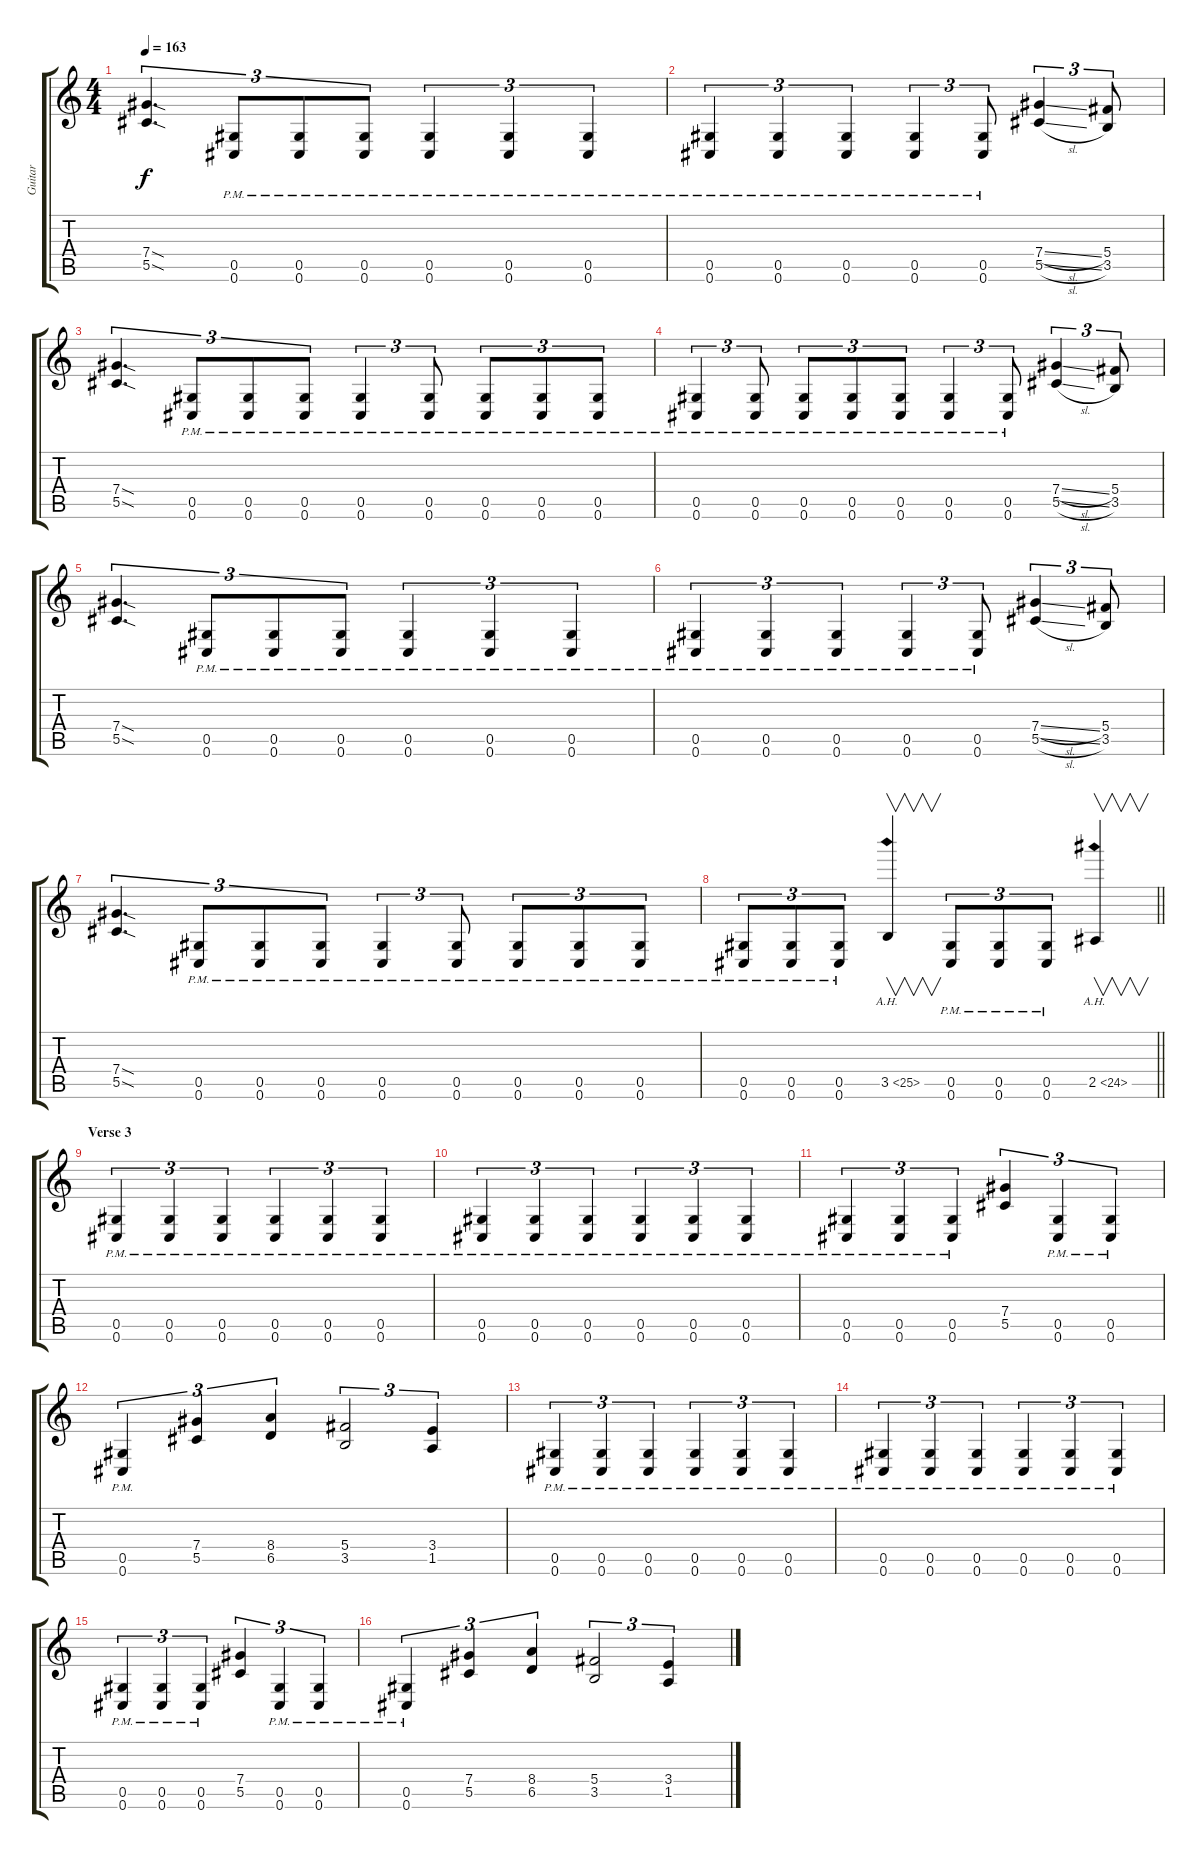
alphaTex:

\track ("Guitar" "Guitar") {instrument distortionguitar}
\staff {score tabs}
\tuning (Eb4 Bb3 Gb3 Db3 Ab2 Db2) {hide}
\ts (4 4)
\tempo 163
\clef g2
\ks c
(7.4{sod} 5.5{sod}).4{d tu (3 2) dy f} (0.5{pm} 0.6{pm}).8{tu (3 2)} (0.5{pm} 0.6{pm}).8{tu (3 2)} (0.5{pm} 0.6{pm}).8{tu (3 2)} (0.5{pm} 0.6{pm}).4{tu (3 2)} (0.5{pm} 0.6{pm}).4{tu (3 2)} (0.5{pm} 0.6{pm}).4{tu (3 2)} |
(0.5{pm} 0.6{pm}).4{tu (3 2)} (0.5{pm} 0.6{pm}).4{tu (3 2)} (0.5{pm} 0.6{pm}).4{tu (3 2)} (0.5{pm} 0.6{pm}).4{tu (3 2)} (0.5{pm} 0.6{pm}).8{tu (3 2)} (7.4{sl} 5.5{sl}).4{tu (3 2)} (5.4 3.5).8{tu (3 2)} |
(7.4{sod} 5.5{sod}).4{d tu (3 2)} (0.5{pm} 0.6{pm}).8{tu (3 2)} (0.5{pm} 0.6{pm}).8{tu (3 2)} (0.5{pm} 0.6{pm}).8{tu (3 2)} (0.5{pm} 0.6{pm}).4{tu (3 2)} (0.5{pm} 0.6{pm}).8{tu (3 2)} (0.5{pm} 0.6{pm}).8{tu (3 2)} (0.5{pm} 0.6{pm}).8{tu (3 2)} (0.5{pm} 0.6{pm}).8{tu (3 2)} |
(0.5{pm} 0.6{pm}).4{tu (3 2)} (0.5{pm} 0.6{pm}).8{tu (3 2)} (0.5{pm} 0.6{pm}).8{tu (3 2)} (0.5{pm} 0.6{pm}).8{tu (3 2)} (0.5{pm} 0.6{pm}).8{tu (3 2)} (0.5{pm} 0.6{pm}).4{tu (3 2)} (0.5{pm} 0.6{pm}).8{tu (3 2)} (7.4{sl} 5.5{sl}).4{tu (3 2)} (5.4 3.5).8{tu (3 2)} |
(7.4{sod} 5.5{sod}).4{d tu (3 2)} (0.5{pm} 0.6{pm}).8{tu (3 2)} (0.5{pm} 0.6{pm}).8{tu (3 2)} (0.5{pm} 0.6{pm}).8{tu (3 2)} (0.5{pm} 0.6{pm}).4{tu (3 2)} (0.5{pm} 0.6{pm}).4{tu (3 2)} (0.5{pm} 0.6{pm}).4{tu (3 2)} |
(0.5{pm} 0.6{pm}).4{tu (3 2)} (0.5{pm} 0.6{pm}).4{tu (3 2)} (0.5{pm} 0.6{pm}).4{tu (3 2)} (0.5{pm} 0.6{pm}).4{tu (3 2)} (0.5{pm} 0.6{pm}).8{tu (3 2)} (7.4{sl} 5.5{sl}).4{tu (3 2)} (5.4 3.5).8{tu (3 2)} |
(7.4{sod} 5.5{sod}).4{d tu (3 2)} (0.5{pm} 0.6{pm}).8{tu (3 2)} (0.5{pm} 0.6{pm}).8{tu (3 2)} (0.5{pm} 0.6{pm}).8{tu (3 2)} (0.5{pm} 0.6{pm}).4{tu (3 2)} (0.5{pm} 0.6{pm}).8{tu (3 2)} (0.5{pm} 0.6{pm}).8{tu (3 2)} (0.5{pm} 0.6{pm}).8{tu (3 2)} (0.5{pm} 0.6{pm}).8{tu (3 2)} |
\barLineRight lightlight
(0.5{pm} 0.6{pm}).8{tu (3 2)} (0.5{pm} 0.6{pm}).8{tu (3 2)} (0.5{pm} 0.6{pm}).8{tu (3 2)} 3.5{ah 22}.4{v} (0.5{pm} 0.6{pm}).8{tu (3 2)} (0.5{pm} 0.6{pm}).8{tu (3 2)} (0.5{pm} 0.6{pm}).8{tu (3 2)} 2.5{ah 22}.4{v} |
\section ("" "Verse 3")
(0.5{pm} 0.6{pm}).4{tu (3 2)} (0.5{pm} 0.6{pm}).4{tu (3 2)} (0.5{pm} 0.6{pm}).4{tu (3 2)} (0.5{pm} 0.6{pm}).4{tu (3 2)} (0.5{pm} 0.6{pm}).4{tu (3 2)} (0.5{pm} 0.6{pm}).4{tu (3 2)} |
(0.5{pm} 0.6{pm}).4{tu (3 2)} (0.5{pm} 0.6{pm}).4{tu (3 2)} (0.5{pm} 0.6{pm}).4{tu (3 2)} (0.5{pm} 0.6{pm}).4{tu (3 2)} (0.5{pm} 0.6{pm}).4{tu (3 2)} (0.5{pm} 0.6{pm}).4{tu (3 2)} |
(0.5{pm} 0.6{pm}).4{tu (3 2)} (0.5{pm} 0.6{pm}).4{tu (3 2)} (0.5{pm} 0.6{pm}).4{tu (3 2)} (7.4 5.5).4{tu (3 2)} (0.5{pm} 0.6{pm}).4{tu (3 2)} (0.5{pm} 0.6{pm}).4{tu (3 2)} |
(0.5{pm} 0.6{pm}).4{tu (3 2)} (7.4 5.5).4{tu (3 2)} (8.4 6.5).4{tu (3 2)} (5.4 3.5).2{tu (3 2)} (3.4 1.5).4{tu (3 2)} |
(0.5{pm} 0.6{pm}).4{tu (3 2)} (0.5{pm} 0.6{pm}).4{tu (3 2)} (0.5{pm} 0.6{pm}).4{tu (3 2)} (0.5{pm} 0.6{pm}).4{tu (3 2)} (0.5{pm} 0.6{pm}).4{tu (3 2)} (0.5{pm} 0.6{pm}).4{tu (3 2)} |
(0.5{pm} 0.6{pm}).4{tu (3 2)} (0.5{pm} 0.6{pm}).4{tu (3 2)} (0.5{pm} 0.6{pm}).4{tu (3 2)} (0.5{pm} 0.6{pm}).4{tu (3 2)} (0.5{pm} 0.6{pm}).4{tu (3 2)} (0.5{pm} 0.6{pm}).4{tu (3 2)} |
(0.5{pm} 0.6{pm}).4{tu (3 2)} (0.5{pm} 0.6{pm}).4{tu (3 2)} (0.5{pm} 0.6{pm}).4{tu (3 2)} (7.4 5.5).4{tu (3 2)} (0.5{pm} 0.6{pm}).4{tu (3 2)} (0.5{pm} 0.6{pm}).4{tu (3 2)} |
(0.5{pm} 0.6{pm}).4{tu (3 2)} (7.4 5.5).4{tu (3 2)} (8.4 6.5).4{tu (3 2)} (5.4 3.5).2{tu (3 2)} (3.4 1.5).4{tu (3 2)}
